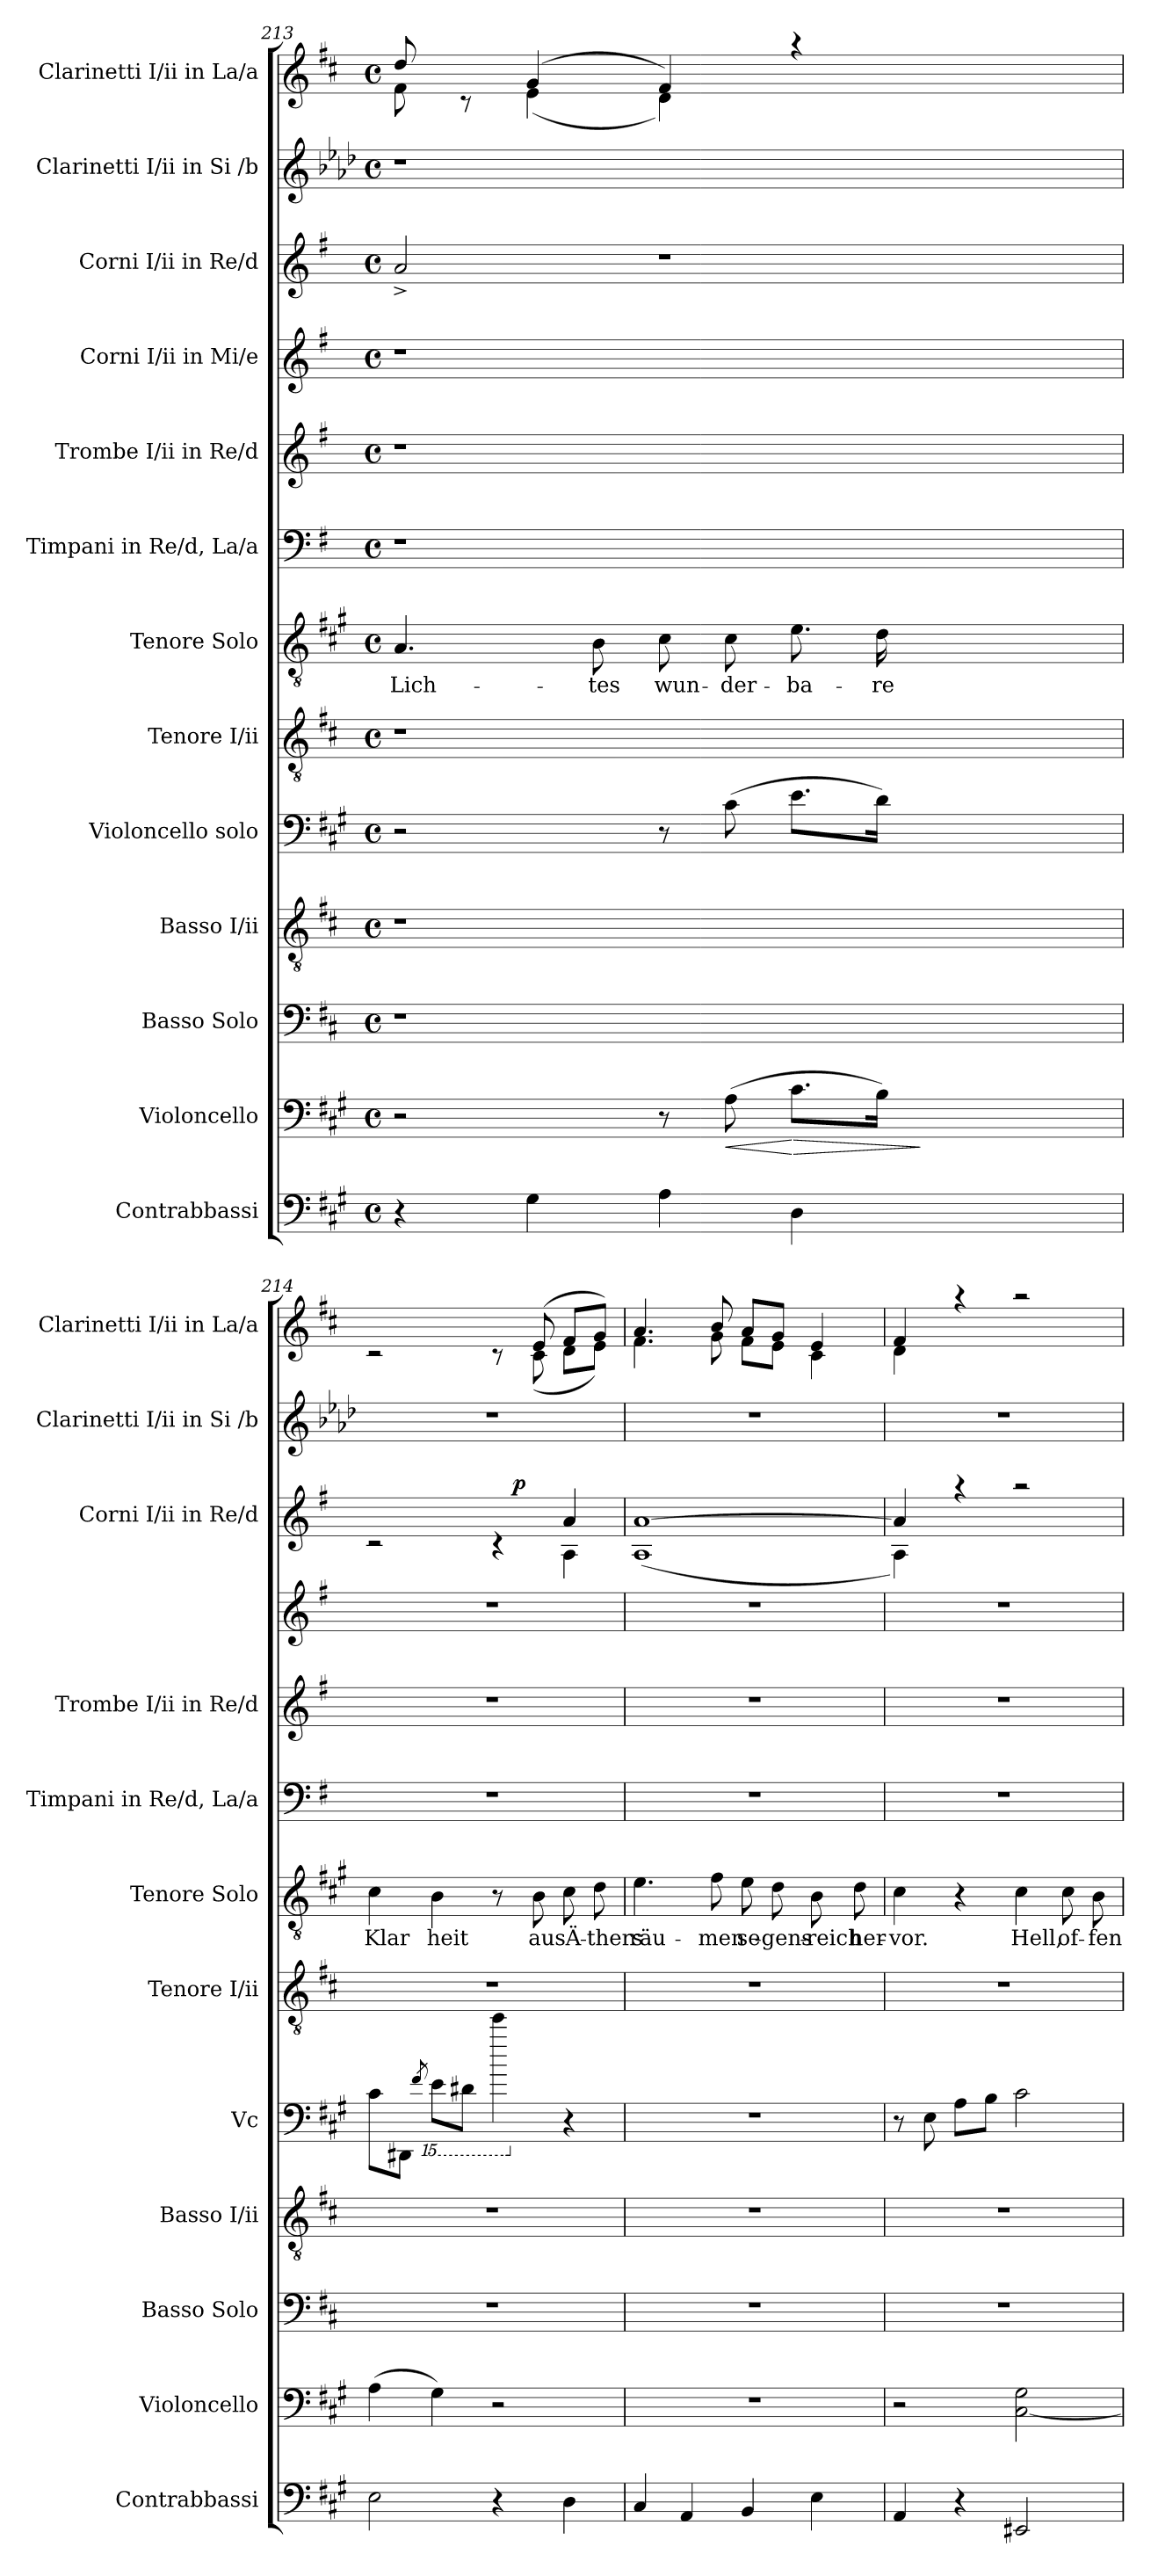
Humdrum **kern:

**kern	**kern	**dynam	**kern	**kern	**kern	**kern	**kern	**text	**kern	**kern	**kern	**kern	**dynam	**kern	**kern
*part13	*part12	*part12	*part11	*part10	*part9	*part8	*part7	*part7	*part6	*part5	*part4	*part3	*part3	*part2	*part1
*staff13	*staff12	*staff12	*staff11	*staff10	*staff9	*staff8	*staff7	*staff7	*staff6	*staff5	*staff4	*staff3	*staff3	*staff2	*staff1
*I"Contrabbassi	*I"Violoncello	*	*I"Basso Solo	*I"Basso I/ii	*I"Violoncello solo	*I"Tenore I/ii	*I"Tenore Solo	*	*I"Timpani in Re/d, La/a	*I"Trombe I/ii in Re/d	*I"Corni I/ii in Mi/e	*I"Corni I/ii in Re/d	*	*I"Clarinetti I/ii in Si /b	*I"Clarinetti I/ii in La/a
*I'Contrabbassi	*I'Violoncello	*	*I'Basso Solo	*I'Basso I/ii	*I'Vc	*I'Tenore I/ii	*I'Tenore Solo	*	*I'Timpani in Re/d, La/a	*I'Trombe I/ii in Re/d	*	*I'Corni I/ii in Re/d	*	*I'Clarinetti I/ii in Si /b	*I'Clarinetti I/ii in La/a
*clefF4	*clefF4	*	*clefF4	*clefGv2	*clefF4	*clefGv2	*clefGv2	*	*clefF4	*clefG2	*clefG2	*clefG2	*	*clefG2	*clefG2
*ITrd-2c-3	*ITrd-2c-3	*	*ITrd3c5	*ITrd-2c-3	*ITrd-2c-3	*ITrd-2c-3	*ITrd-2c-3	*	*ITrd-3c-5	*ITrd-3c-5	*ITrd4c7	*ITrd-3c-5	*	*ITrd-3c-5	*ITrd1c2
*k[]	*k[]	*	*k[f#c#g#]	*k[b-]	*k[]	*k[b-]	*k[]	*	*k[]	*k[]	*k[]	*k[]	*	*k[b-e-a-d-g-]	*k[]
*C:	*C:	*	*A:	*F:	*C:	*F:	*C:	*	*C:	*C:	*C:	*C:	*	*D-:	*C:
*M4/4	*M4/4	*	*M4/4	*M4/4	*M4/4	*M4/4	*M4/4	*	*M4/4	*M4/4	*M4/4	*M4/4	*	*M4/4	*M4/4
*met(c)	*met(c)	*	*met(c)	*met(c)	*met(c)	*met(c)	*met(c)	*	*met(c)	*met(c)	*met(c)	*met(c)	*	*met(c)	*met(c)
=213	=213	=213	=213	=213	=213	=213	=213	=213	=213	=213	=213	=213	=213	=213	=213
!	!	!	!	!	!	!	!	!LO:LY:b	!	!	!	!	!	!	!
*	*	*	*	*	*	*	*	*	*	*	*	*	*	*	*^
4r	2r	.	1r	1r	2r	1r	4.c/	Lich-	1r	1r	1r	2dd^>/	.	1r	8cc/	8e\
.	.	.	.	.	.	.	.	.	.	.	.	.	.	.	8ryy	8rc
4B\	.	.	.	.	.	.	.	.	.	.	.	.	.	.	(4f/	(<4d\
!	!	!	!	!	!	!	!	!LO:LY:b	!	!	!	!	!	!	!	!
.	.	.	.	.	.	.	8d\	-tes	.	.	.	.	.	.	.	.
!	!	!	!	!	!	!	!	!LO:LY:b	!	!	!	!	!	!	!	!
4c\	8r	.	.	.	8r	.	8e\	wun-	.	.	.	1r	.	.	4e/)	4c\)
!	!	!LO:HP:b	!	!	!	!	!	!LO:LY:b	!	!	!	!	!	!	!	!
.	(>8c\	<	.	.	(>8e\	.	8e\	-der-	.	.	.	.	.	.	.	.
!	!	!LO:HP:n=1:b	!	!	!	!	!	!LO:LY:b	!	!	!	!	!	!	!	!
4F\	8.e\L	[ >	.	.	8.g\L	.	8.g\	-ba-	.	.	.	.	.	.	4raa	2ryy
!	!	!	!	!	!	!	!	!LO:LY:b	!	!	!	!	!	!	!	!
.	16d\Jk)	.	.	.	16f\Jk)	.	16f\	-re	.	.	.	.	.	.	.	.
2ryy	2ryy	]	2ryy	2ryy	2ryy	2ryy	2ryy	.	2ryy	2ryy	2ryy	.	.	2ryy	2ryy	.
.	.	.	.	.	.	.	.	.	.	.	.	.	.	.	.	4ryy
=214	=214	=214	=214	=214	=214	=214	=214	=214	=214	=214	=214	=214	=214	=214	=214	=214
!	!	!	!	!	!	!	!	!LO:LY:b	!	!	!	!	!	!	!	!
*	*	*	*	*	*	*	*	*	*	*	*	*^	*	*	*	*
*	*	*	*	*	*	*	*	*	*	*	*	*	*^	*	*	*	*
2G\	(>4c\	.	1r	1r	8e\L	1r	4e\	Klar	1r	1r	1r	2.ryy	2rc	2ryy	.	1r	2ryy	2rc
.	.	.	.	.	8FF#X\J	.	.	.	.	.	.	.	.	.	.	.	.	.
.	.	.	.	.	8qa/	.	.	.	.	.	.	.	.	.	.	.	.	.
*	*	*	*	*	*15ba	*	*	*	*	*	*	*	*	*	*	*	*	*
!	!	!	!	!	!	!	!	!LO:LY:b	!	!	!	!	!	!	!	!	!	!
.	4B\)	.	.	.	8GG\L	.	4d\	heit	.	.	.	.	.	.	.	.	.	.
.	.	.	.	.	8FF#\J	.	.	.	.	.	.	.	.	.	.	.	.	.
4r	2r	.	.	.	4g\	.	8r	.	.	.	.	.	4rc	16ryy	.	.	8ryy	8rc
!	!	!	!	!	!	!	!	!	!	!	!	!	!	!	!LO:DY:a	!	!	!
.	.	.	.	.	.	.	.	.	.	.	.	.	.	4..ryy	p	.	.	.
!	!	!	!	!	!	!	!	!LO:LY:b	!	!	!	!	!	!	!	!	!	!
.	.	.	.	.	.	.	8d\	aus	.	.	.	.	.	.	.	.	(8d/	(<8B\
*	*	*	*	*	*X15ba	*	*	*	*	*	*	*	*	*	*	*	*	*
!	!	!	!	!	!	!	!	!LO:LY:b	!	!	!	!	!	!	!	!	!	!
4F\	.	.	.	.	4r	.	8e\	Ä-	.	.	.	4dd/	4d\	.	.	.	8e/L	8c\L
!	!	!	!	!	!	!	!	!LO:LY:b	!	!	!	!	!	!	!	!	!	!
.	.	.	.	.	.	.	8f\	-thers	.	.	.	.	.	.	.	.	8f/J)	8d\J)
!!LO:PB:g=z	!!
=215	=215	=215	=215	=215	=215	=215	=215	=215	=215	=215	=215	=215	=215	=215	=215	=215	=215	=215
!	!	!	!	!	!	!	!	!LO:LY:b	!	!	!	!	!	!	!	!	!	!
*	*	*	*	*	*	*	*	*	*	*	*	*v	*v	*v	*	*	*	*
4E/	1r	.	1r	1r	1r	1r	4.g\	räu-	1r	1r	1r	(<1d [>1dd	.	1r	4.g/	4.e\
4C/	.	.	.	.	.	.	.	.	.	.	.	.	.	.	.	.
!	!	!	!	!	!	!	!	!LO:LY:b	!	!	!	!	!	!	!	!
.	.	.	.	.	.	.	8a\	-men	.	.	.	.	.	.	8a/	8f\
!	!	!	!	!	!	!	!	!LO:LY:b	!	!	!	!	!	!	!	!
4D/	.	.	.	.	.	.	8g\	se-	.	.	.	.	.	.	8g/L	8e\L
!	!	!	!	!	!	!	!	!LO:LY:b	!	!	!	!	!	!	!	!
.	.	.	.	.	.	.	8f\	-gens-	.	.	.	.	.	.	8f/J	8d\J
!	!	!	!	!	!	!	!	!LO:LY:b	!	!	!	!	!	!	!	!
4G\	.	.	.	.	.	.	8d\	-reich	.	.	.	.	.	.	4d/	4B\
!	!	!	!	!	!	!	!	!LO:LY:b	!	!	!	!	!	!	!	!
.	.	.	.	.	.	.	8f\	her-	.	.	.	.	.	.	.	.
=216	=216	=216	=216	=216	=216	=216	=216	=216	=216	=216	=216	=216	=216	=216	=216	=216
!	!	!	!	!	!	!	!	!LO:LY:b	!	!	!	!	!	!	!	!
*	*	*	*	*	*	*	*	*	*	*	*	*^	*	*	*	*
4C/	2r	.	1r	1r	8r	1r	4e\	-vor.	1r	1r	1r	4dd/]	4d\)	.	1r	4e/	4c\
.	.	.	.	.	8G\	.	.	.	.	.	.	.	.	.	.	.	.
4r	.	.	.	.	8c\L	.	4r	.	.	.	.	4raa	2.ryy	.	.	4raa	2.ryy
.	.	.	.	.	8d\J	.	.	.	.	.	.	.	.	.	.	.	.
!	!	!	!	!	!	!	!	!LO:LY:b	!	!	!	!	!	!	!	!	!
2GG#X/	[<2E\ 2B\	.	.	.	2e\	.	4e\	Hell,	.	.	.	2raa	.	.	.	2raa	.
!	!	!	!	!	!	!	!	!LO:LY:b	!	!	!	!	!	!	!	!	!
.	.	.	.	.	.	.	8e\	of-	.	.	.	.	.	.	.	.	.
!	!	!	!	!	!	!	!	!LO:LY:b	!	!	!	!	!	!	!	!	!
.	.	.	.	.	.	.	8d\	-fen-	.	.	.	.	.	.	.	.	.
*	*	*	*	*	*	*	*	*	*	*	*	*v	*v	*	*	*v	*v
=	=	=	=	=	=	=	=	=	=	=	=	=	=	=	=
*-	*-	*-	*-	*-	*-	*-	*-	*-	*-	*-	*-	*-	*-	*-	*-
